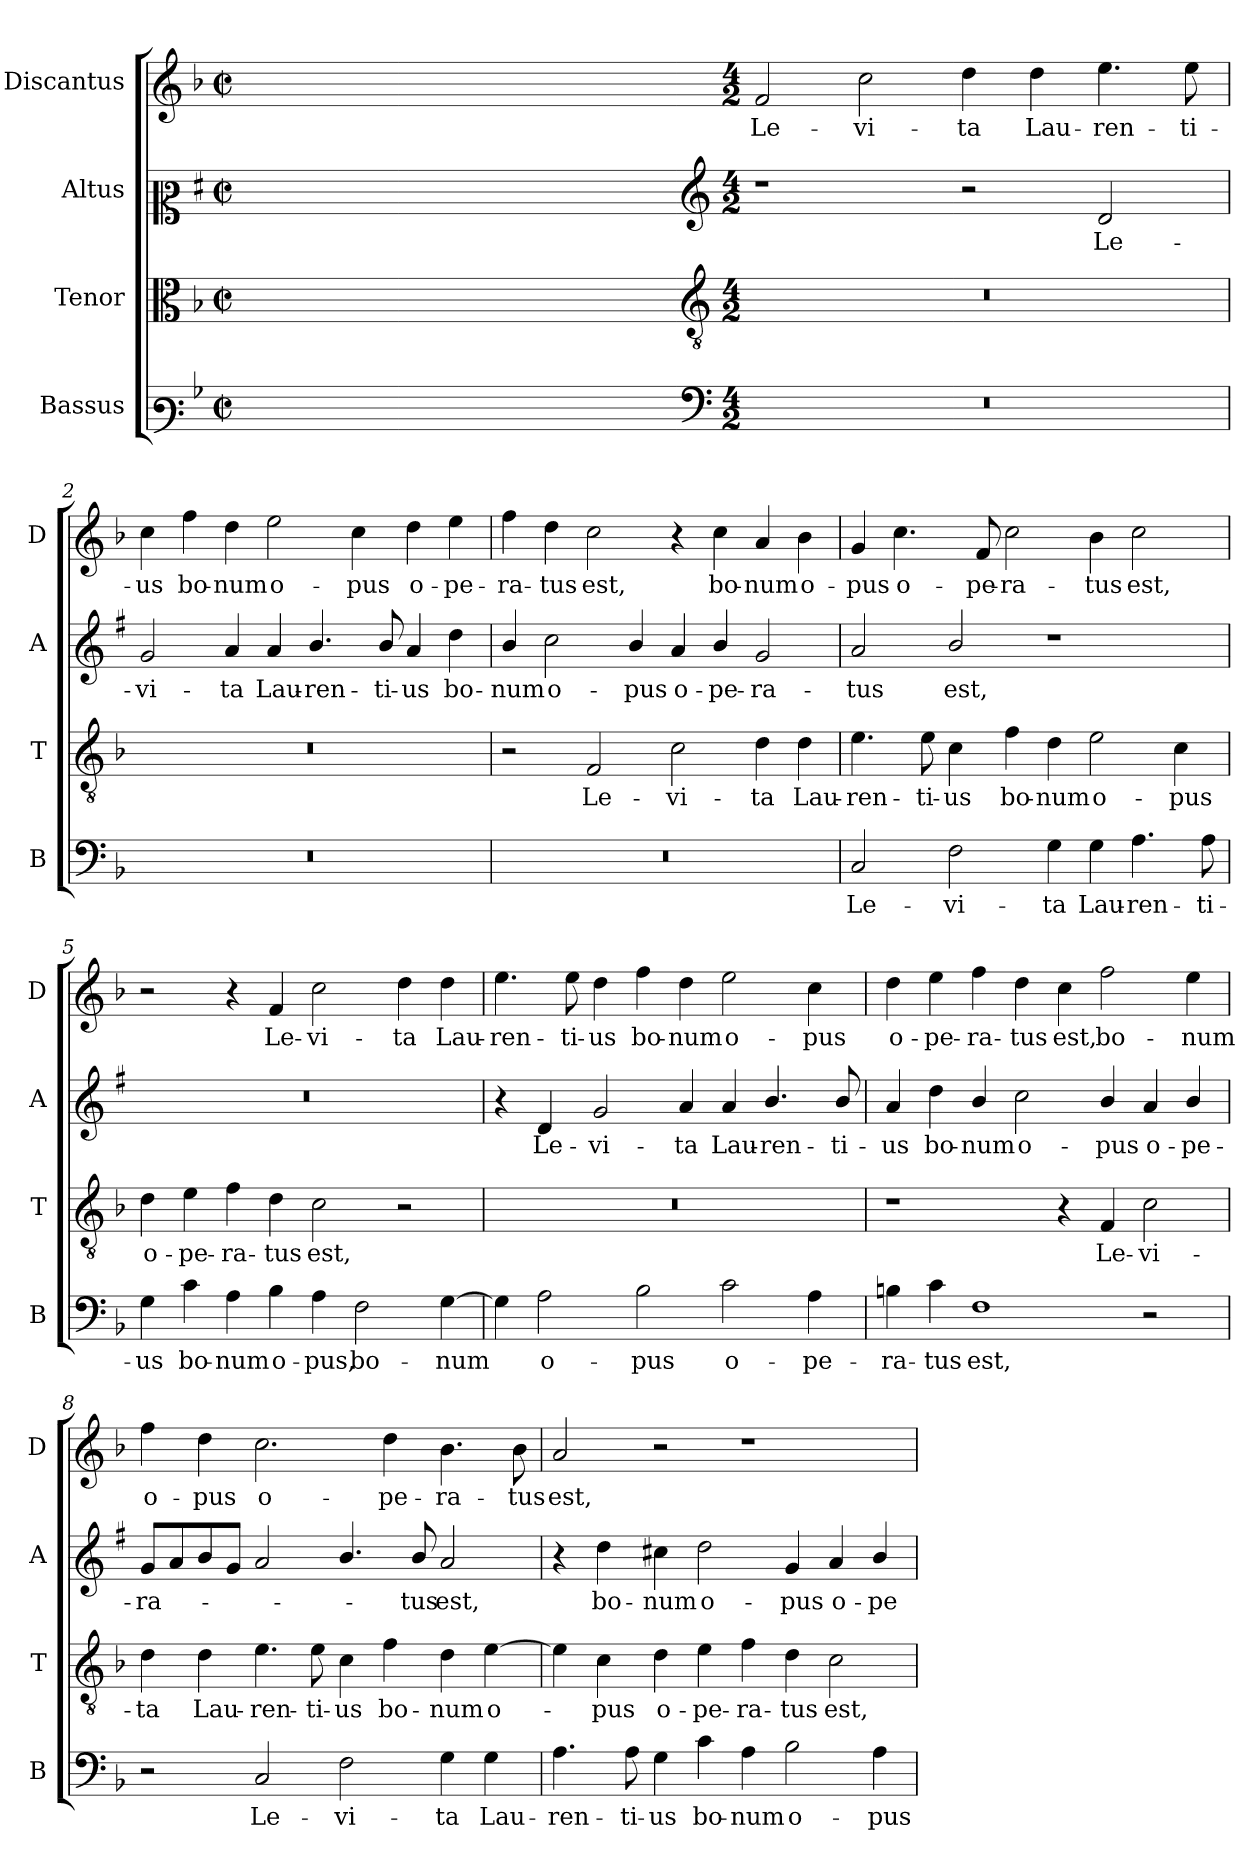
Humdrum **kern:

**kern	**text	**kern	**text	**kern	**text	**kern	**text
*part4	*part4	*part3	*part3	*part2	*part2	*part1	*part1
*staff4	*staff4	*staff3	*staff3	*staff2	*staff2	*staff1	*staff1
*I"Bassus	*	*I"Tenor	*	*I"Altus	*	*I"Discantus	*
*I'B	*	*I'T	*	*I'A	*	*I'D	*
*clefF3	*	*clefC3	*	*clefC2	*	*clefG2	*
*	*	*	*	*ITrd1c2	*	*	*
*k[b-]	*	*k[b-]	*	*k[b-]	*	*k[b-]	*
*F:	*	*F:	*	*F:	*	*F:	*
*M2/2	*	*M2/2	*	*M2/2	*	*M2/2	*
*met(c|)	*	*met(c|)	*	*met(c|)	*	*met(c|)	*
=	=	=	=	=	=	=	=
1ryy	.	1ryy	.	1ryy	.	1ryy	.
=1X-	=1X-	=1X-	=1X-	=1X-	=1X-	=1X-	=1X-
4ryy	.	4ryy	.	4ryy	.	4ryy	.
4ryy	.	4ryy	.	4ryy	.	4ryy	.
4ryy	.	4ryy	.	4ryy	.	4ryy	.
4ryy	.	4ryy	.	4ryy	.	4ryy	.
=1-	=1-	=1-	=1-	=1-	=1-	=1-	=1-
*clefF4	*	*clefGv2	*	*clefG2	*	*	*
*M4/2	*	*M4/2	*	*M4/2	*	*M4/2	*
!	!	!	!	!	!	!	!LO:LY:b
0r	.	0r	.	1r	.	2f/	Le-
!	!	!	!	!	!	!	!LO:LY:b
.	.	.	.	.	.	2cc\	-vi-
!	!	!	!	!	!	!	!LO:LY:b
.	.	.	.	2r	.	4dd\	-ta
!	!	!	!	!	!	!	!LO:LY:b
.	.	.	.	.	.	4dd\	Lau-
!	!	!	!	!	!LO:LY:b	!	!LO:LY:b
.	.	.	.	2c/	Le-	4.ee\	-ren-
!	!	!	!	!	!	!	!LO:LY:b
.	.	.	.	.	.	8ee\	-ti-
=2	=2	=2	=2	=2	=2	=2	=2
!	!	!	!	!	!LO:LY:b	!	!LO:LY:b
0r	.	0r	.	2f/	-vi-	4cc\	-us
!	!	!	!	!	!	!	!LO:LY:b
.	.	.	.	.	.	4ff\	bo-
!	!	!	!	!	!LO:LY:b	!	!LO:LY:b
.	.	.	.	4g/	-ta	4dd\	-num
!	!	!	!	!	!LO:LY:b	!	!LO:LY:b
.	.	.	.	4g/	Lau-	2ee\	o-
!	!	!	!	!	!LO:LY:b	!	!
.	.	.	.	4.a/	-ren-	.	.
!	!	!	!	!	!	!	!LO:LY:b
.	.	.	.	.	.	4cc\	-pus
!	!	!	!	!	!LO:LY:b	!	!
.	.	.	.	8a/	-ti-	.	.
!	!	!	!	!	!LO:LY:b	!	!LO:LY:b
.	.	.	.	4g/	-us	4dd\	o-
!	!	!	!	!	!LO:LY:b	!	!LO:LY:b
.	.	.	.	4cc\	bo-	4ee\	-pe-
=3	=3	=3	=3	=3	=3	=3	=3
!	!	!	!	!	!LO:LY:b	!	!LO:LY:b
0r	.	2r	.	4a/	-num	4ff\	-ra-
!	!	!	!	!	!LO:LY:b	!	!LO:LY:b
.	.	.	.	2b-\	o-	4dd\	-tus
!	!	!	!LO:LY:b	!	!	!	!LO:LY:b
.	.	2F/	Le-	.	.	2cc\	est,
!	!	!	!	!	!LO:LY:b	!	!
.	.	.	.	4a/	-pus	.	.
!	!	!	!LO:LY:b	!	!LO:LY:b	!	!
.	.	2c\	-vi-	4g/	o-	4r	.
!	!	!	!	!	!LO:LY:b	!	!LO:LY:b
.	.	.	.	4a/	-pe-	4cc\	bo-
!	!	!	!LO:LY:b	!	!LO:LY:b	!	!LO:LY:b
.	.	4d\	-ta	2f/	-ra-	4a/	-num
!	!	!	!LO:LY:b	!	!	!	!LO:LY:b
.	.	4d\	Lau-	.	.	4b-\	o-
!!LO:LB:g=z
=4	=4	=4	=4	=4	=4	=4	=4
!	!LO:LY:b	!	!LO:LY:b	!	!LO:LY:b	!	!LO:LY:b
2C/	Le-	4.e\	-ren-	2g/	-tus	4g/	-pus
!	!	!	!	!	!	!	!LO:LY:b
.	.	.	.	.	.	4.cc\	o-
!	!	!	!LO:LY:b	!	!	!	!
.	.	8e\	-ti-	.	.	.	.
!	!LO:LY:b	!	!LO:LY:b	!	!LO:LY:b	!	!
2F\	-vi-	4c\	-us	2a/	est,	.	.
!	!	!	!	!	!	!	!LO:LY:b
.	.	.	.	.	.	8f/	-pe-
!	!	!	!LO:LY:b	!	!	!	!LO:LY:b
.	.	4f\	bo-	.	.	2cc\	-ra-
!	!LO:LY:b	!	!LO:LY:b	!	!	!	!
4G\	-ta	4d\	-num	1r	.	.	.
!	!LO:LY:b	!	!LO:LY:b	!	!	!	!LO:LY:b
4G\	Lau-	2e\	o-	.	.	4b-\	-tus
!	!LO:LY:b	!	!	!	!	!	!LO:LY:b
4.A\	-ren-	.	.	.	.	2cc\	est,
!	!	!	!LO:LY:b	!	!	!	!
.	.	4c\	-pus	.	.	.	.
!	!LO:LY:b	!	!	!	!	!	!
8A\	-ti-	.	.	.	.	.	.
=5	=5	=5	=5	=5	=5	=5	=5
!	!LO:LY:b	!	!LO:LY:b	!	!	!	!
4G\	-us	4d\	o-	0r	.	2r	.
!	!LO:LY:b	!	!LO:LY:b	!	!	!	!
4c\	bo-	4e\	-pe-	.	.	.	.
!	!LO:LY:b	!	!LO:LY:b	!	!	!	!
4A\	-num	4f\	-ra-	.	.	4r	.
!	!LO:LY:b	!	!LO:LY:b	!	!	!	!LO:LY:b
4B-\	o-	4d\	-tus	.	.	4f/	Le-
!	!LO:LY:b	!	!LO:LY:b	!	!	!	!LO:LY:b
4A\	-pus,	2c\	est,	.	.	2cc\	-vi-
!	!LO:LY:b	!	!	!	!	!	!
2F\	bo-	.	.	.	.	.	.
!	!	!	!	!	!	!	!LO:LY:b
.	.	2r	.	.	.	4dd\	-ta
!	!LO:LY:b	!	!	!	!	!	!LO:LY:b
[4G\	-num	.	.	.	.	4dd\	Lau-
=6	=6	=6	=6	=6	=6	=6	=6
!	!	!	!	!	!	!	!LO:LY:b
4G\]	.	0r	.	4r	.	4.ee\	-ren-
!	!LO:LY:b	!	!	!	!LO:LY:b	!	!
2A\	o-	.	.	4c/	Le-	.	.
!	!	!	!	!	!	!	!LO:LY:b
.	.	.	.	.	.	8ee\	-ti-
!	!	!	!	!	!LO:LY:b	!	!LO:LY:b
.	.	.	.	2f/	-vi-	4dd\	-us
!	!LO:LY:b	!	!	!	!	!	!LO:LY:b
2B-\	-pus	.	.	.	.	4ff\	bo-
!	!	!	!	!	!LO:LY:b	!	!LO:LY:b
.	.	.	.	4g/	-ta	4dd\	-num
!	!LO:LY:b	!	!	!	!LO:LY:b	!	!LO:LY:b
2c\	o-	.	.	4g/	Lau-	2ee\	o-
!	!	!	!	!	!LO:LY:b	!	!
.	.	.	.	4.a/	-ren-	.	.
!	!LO:LY:b	!	!	!	!	!	!LO:LY:b
4A\	-pe-	.	.	.	.	4cc\	-pus
!	!	!	!	!	!LO:LY:b	!	!
.	.	.	.	8a/	-ti-	.	.
=7	=7	=7	=7	=7	=7	=7	=7
!	!LO:LY:b	!	!	!	!LO:LY:b	!	!LO:LY:b
4Bn\	-ra-	1r	.	4g/	-us	4dd\	o-
!	!LO:LY:b	!	!	!	!LO:LY:b	!	!LO:LY:b
4c\	-tus	.	.	4cc\	bo-	4ee\	-pe-
!	!LO:LY:b	!	!	!	!LO:LY:b	!	!LO:LY:b
1F	est,	.	.	4a/	-num	4ff\	-ra-
!	!	!	!	!	!LO:LY:b	!	!LO:LY:b
.	.	.	.	2b-\	o-	4dd\	-tus
!	!	!	!	!	!	!	!LO:LY:b
.	.	4r	.	.	.	4cc\	est,
!	!	!	!LO:LY:b	!	!LO:LY:b	!	!LO:LY:b
.	.	4F/	Le-	4a/	-pus	2ff\	bo-
!	!	!	!LO:LY:b	!	!LO:LY:b	!	!
2r	.	2c\	-vi-	4g/	o-	.	.
!	!	!	!	!	!LO:LY:b	!	!LO:LY:b
.	.	.	.	4a/	-pe-	4ee\	-num
!!LO:LB:g=z
=8	=8	=8	=8	=8	=8	=8	=8
!	!	!	!LO:LY:b	!	!LO:LY:b	!	!LO:LY:b
2r	.	4d\	-ta	8f/L	-ra-	4ff\	o-
.	.	.	.	8g/	.	.	.
!	!	!	!LO:LY:b	!	!	!	!LO:LY:b
.	.	4d\	Lau-	8a/	.	4dd\	-pus
.	.	.	.	8f/J	.	.	.
!	!LO:LY:b	!	!LO:LY:b	!	!	!	!LO:LY:b
2C/	Le-	4.e\	-ren-	2g/	.	2.cc\	o-
!	!	!	!LO:LY:b	!	!	!	!
.	.	8e\	-ti-	.	.	.	.
!	!LO:LY:b	!	!LO:LY:b	!	!	!	!
2F\	-vi-	4c\	-us	4.a/	.	.	.
!	!	!	!LO:LY:b	!	!	!	!LO:LY:b
.	.	4f\	bo-	.	.	4dd\	-pe-
!	!	!	!	!	!LO:LY:b	!	!
.	.	.	.	8a/	-tus	.	.
!	!LO:LY:b	!	!LO:LY:b	!	!LO:LY:b	!	!LO:LY:b
4G\	-ta	4d\	-num	2g/	est,	4.b-\	-ra-
!	!LO:LY:b	!	!LO:LY:b	!	!	!	!
4G\	Lau-	[4e\	o-	.	.	.	.
!	!	!	!	!	!	!	!LO:LY:b
.	.	.	.	.	.	8b-\	-tus
=9	=9	=9	=9	=9	=9	=9	=9
!	!LO:LY:b	!	!	!	!	!	!LO:LY:b
4.A\	-ren-	4e\]	.	4r	.	2a/	est,
!	!	!	!LO:LY:b	!	!LO:LY:b	!	!
.	.	4c\	-pus	4cc\	bo-	.	.
!	!LO:LY:b	!	!	!	!	!	!
8A\	-ti-	.	.	.	.	.	.
!	!LO:LY:b	!	!LO:LY:b	!	!LO:LY:b	!	!
4G\	-us	4d\	o-	4bn\	-num	2r	.
!	!LO:LY:b	!	!LO:LY:b	!	!LO:LY:b	!	!
4c\	bo-	4e\	-pe-	2cc\	o-	.	.
!	!LO:LY:b	!	!LO:LY:b	!	!	!	!
4A\	-num	4f\	-ra-	.	.	1r	.
!	!LO:LY:b	!	!LO:LY:b	!	!LO:LY:b	!	!
2B-\	o-	4d\	-tus	4f/	-pus	.	.
!	!	!	!LO:LY:b	!	!LO:LY:b	!	!
.	.	2c\	est,	4g/	o-	.	.
!	!LO:LY:b	!	!	!	!LO:LY:b	!	!
4A\	-pus	.	.	4a/	-pe-	.	.
=	=	=	=	=	=	=	=
*-	*-	*-	*-	*-	*-	*-	*-
